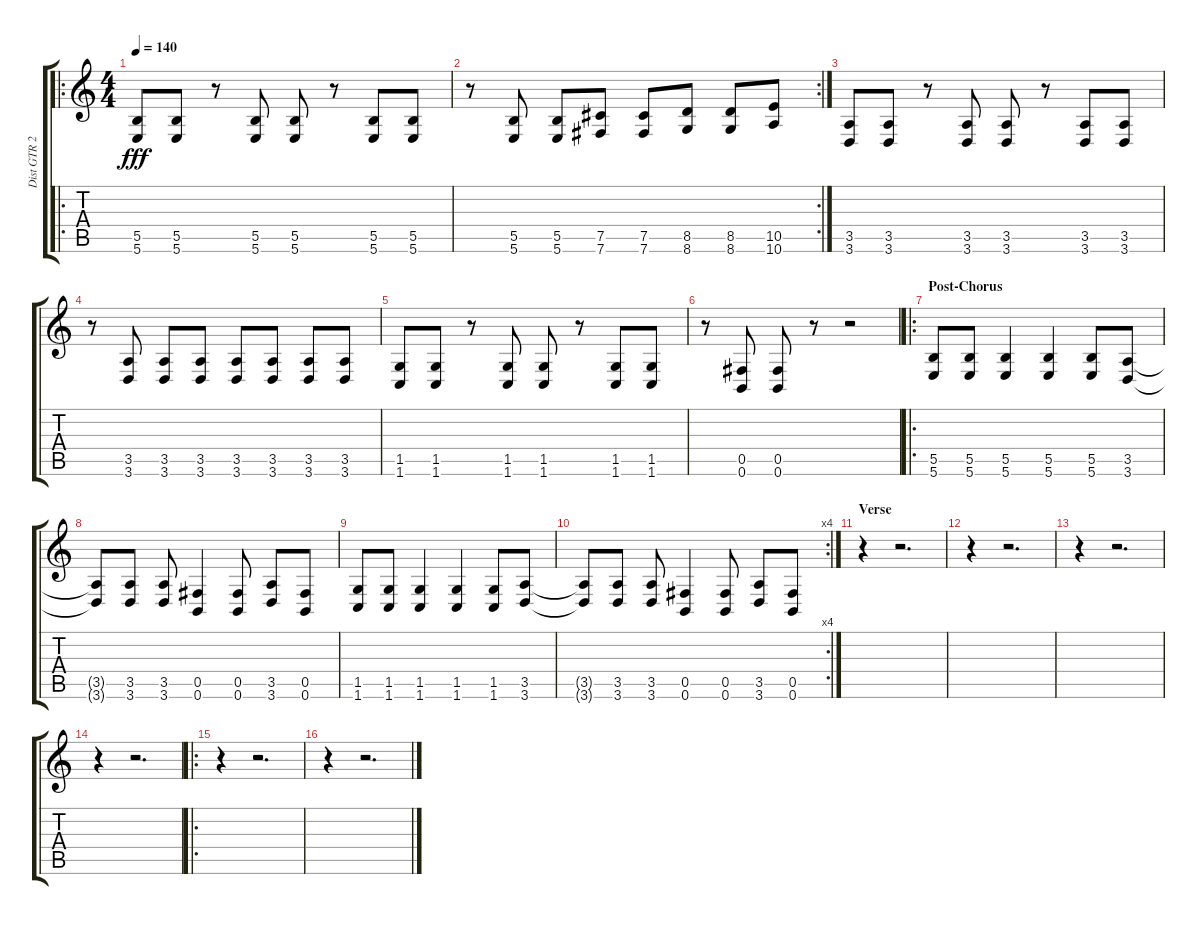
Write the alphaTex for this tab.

\track ("Dist GTR 2" "Dist GTR 2") {instrument distortionguitar}
\staff {score tabs}
\tuning (Db4 Ab3 E3 B2 Gb2 B1) {hide}
\ro
\ts (4 4)
\tempo 140
\clef g2
\ks c
(5.5 5.6).8{dy fff} (5.5 5.6).8 r.8 (5.5 5.6).8 (5.5 5.6).8 r.8 (5.5 5.6).8 (5.5 5.6).8 |
\rc 2
r.8 (5.5 5.6).8 (5.5 5.6).8 (7.5 7.6).8 (7.5 7.6).8 (8.5 8.6).8 (8.5 8.6).8 (10.5 10.6).8 |
(3.5 3.6).8 (3.5 3.6).8 r.8 (3.5 3.6).8 (3.5 3.6).8 r.8 (3.5 3.6).8 (3.5 3.6).8 |
r.8 (3.5 3.6).8 (3.5 3.6).8 (3.5 3.6).8 (3.5 3.6).8 (3.5 3.6).8 (3.5 3.6).8 (3.5 3.6).8 |
(1.5 1.6).8 (1.5 1.6).8 r.8 (1.5 1.6).8 (1.5 1.6).8 r.8 (1.5 1.6).8 (1.5 1.6).8 |
r.8 (0.5 0.6).8 (0.5 0.6).8 r.8 r.2 |
\ro
\section ("" "Post-Chorus")
(5.5 5.6).8 (5.5 5.6).8 (5.5 5.6).4 (5.5 5.6).4 (5.5 5.6).8 (3.5 3.6).8 |
(3.5{t} 3.6{t}).8 (3.5 3.6).8 (3.5 3.6).8 (0.5 0.6).4 (0.5 0.6).8 (3.5 3.6).8 (0.5 0.6).8 |
(1.5 1.6).8 (1.5 1.6).8 (1.5 1.6).4 (1.5 1.6).4 (1.5 1.6).8 (3.5 3.6).8 |
\rc 4
(3.5{t} 3.6{t}).8 (3.5 3.6).8 (3.5 3.6).8 (0.5 0.6).4 (0.5 0.6).8 (3.5 3.6).8 (0.5 0.6).8 |
\section ("" "Verse")
r.4 r.2{d} |
r.4 r.2{d} |
r.4 r.2{d} |
r.4 r.2{d} |
\ro
r.4 r.2{d} |
r.4 r.2{d}
